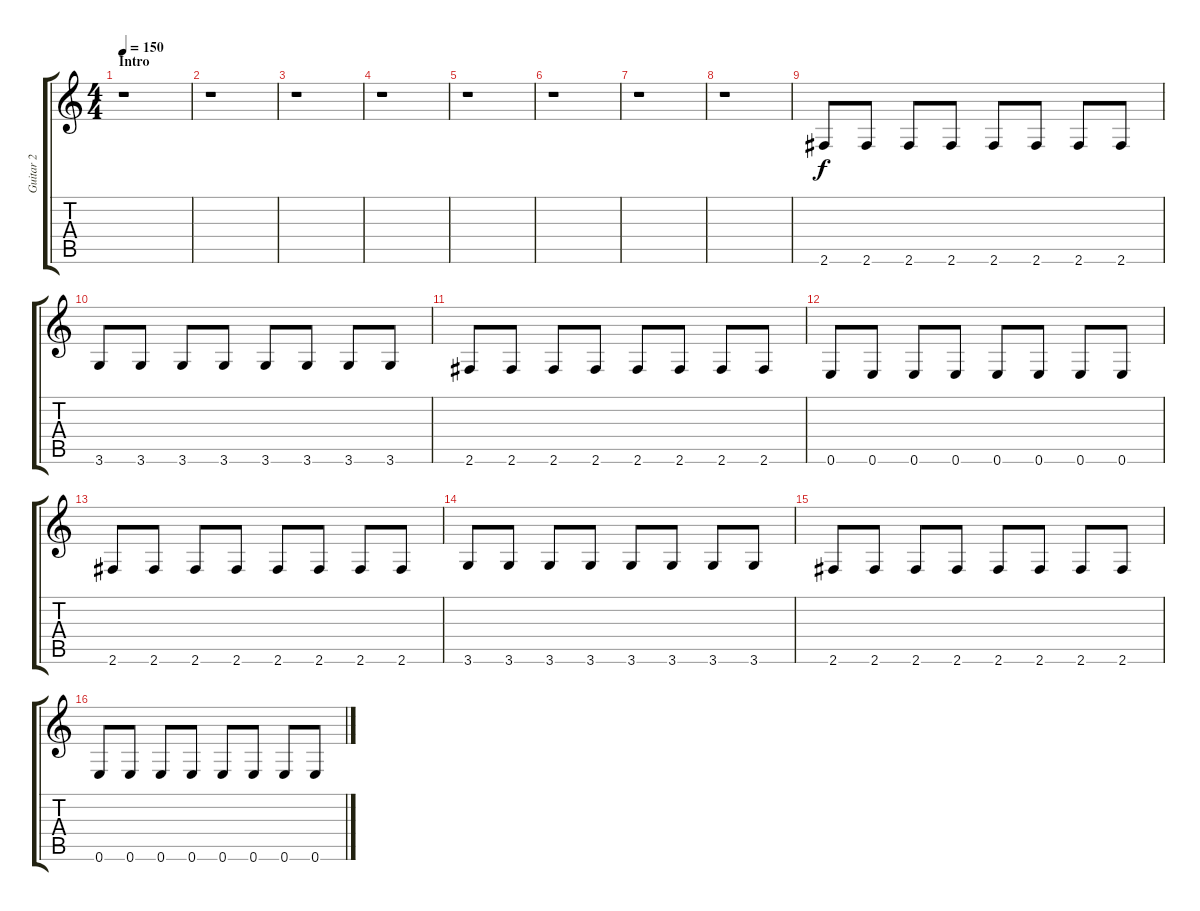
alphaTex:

\track ("Guitar 2" "Guitar 2") {instrument distortionguitar}
\staff {score tabs}
\tuning (E4 B3 G3 D3 A2 E2) {hide}
\ts (4 4)
\section ("" "Intro")
\tempo 150
\clef g2
\ks c
r.1{dy f instrument distortionguitar} |
r.1 |
r.1 |
r.1 |
r.1 |
r.1 |
r.1 |
r.1 |
2.6.8 2.6.8 2.6.8 2.6.8 2.6.8 2.6.8 2.6.8 2.6.8 |
3.6.8 3.6.8 3.6.8 3.6.8 3.6.8 3.6.8 3.6.8 3.6.8 |
2.6.8 2.6.8 2.6.8 2.6.8 2.6.8 2.6.8 2.6.8 2.6.8 |
0.6.8 0.6.8 0.6.8 0.6.8 0.6.8 0.6.8 0.6.8 0.6.8 |
2.6.8 2.6.8 2.6.8 2.6.8 2.6.8 2.6.8 2.6.8 2.6.8 |
3.6.8 3.6.8 3.6.8 3.6.8 3.6.8 3.6.8 3.6.8 3.6.8 |
2.6.8 2.6.8 2.6.8 2.6.8 2.6.8 2.6.8 2.6.8 2.6.8 |
0.6.8 0.6.8 0.6.8 0.6.8 0.6.8 0.6.8 0.6.8 0.6.8
